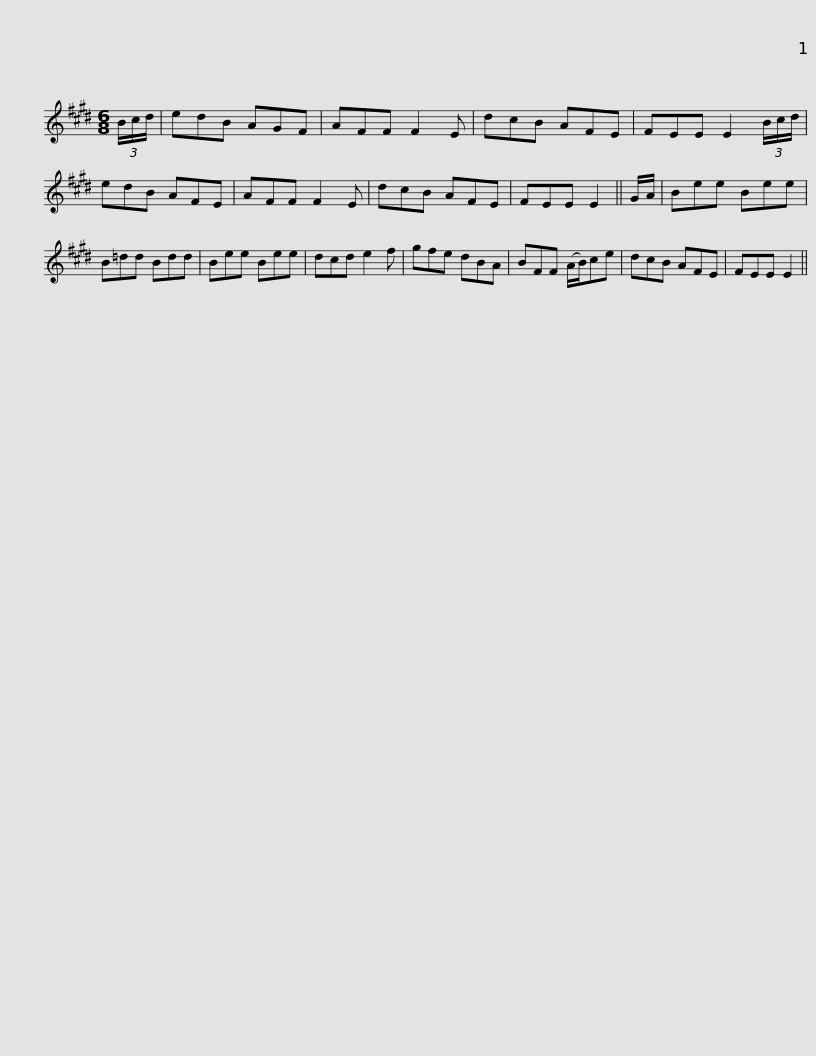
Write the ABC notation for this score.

X:1
L:1/8
M:6/8
I:linebreak $
K:E
V:1 treble
V:1
 (3B/c/d/ | edB AGF | AFF F2 E | dcB AFE | FEE E2 (3B/c/d/ | %5
 edB AFE | AFF F2 E |$ dcB AFE | FEE E2 || G/A/ | %10
 Bee Bee | B=dd Bdd | Bee Bee | dcd e2 f | gfe dBA |$ %15
 BFF (A/B/)ce | dcB AFE | FEE E2 || %18
